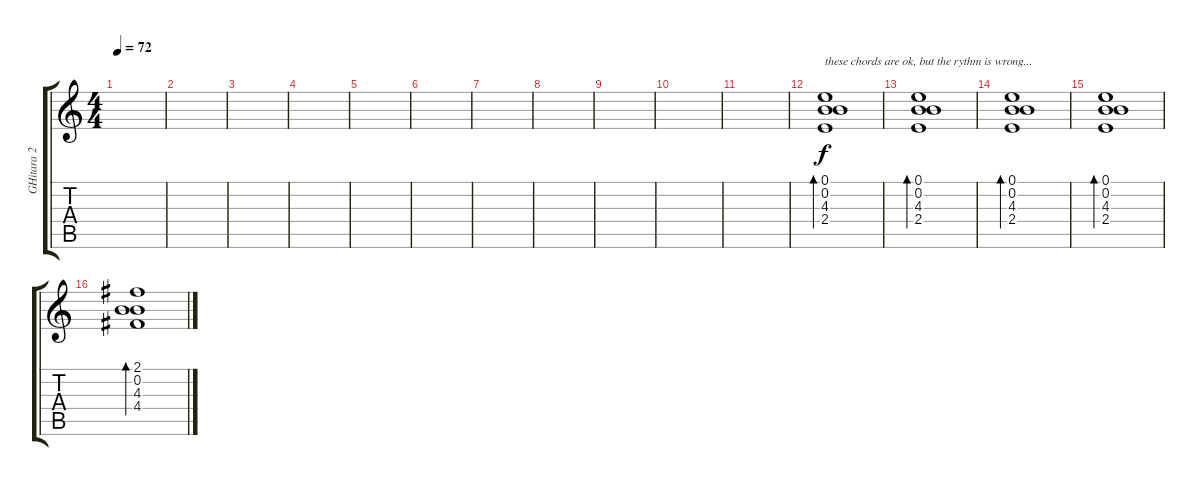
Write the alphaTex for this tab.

\track ("GHitara 2" "GHitara 2") {instrument acousticguitarsteel}
\staff {score tabs}
\tuning (E4 B3 G3 D3 A2 E2) {hide}
\ts (4 4)
\tempo 72
\clef g2
\ks c
|
|
|
|
|
|
|
|
|
|
|
(0.1 0.2 4.3 2.4).1{bd 120 txt "these chords are ok, but the rythm is wrong..." dy f} |
(0.1 0.2 4.3 2.4).1{bd 120} |
(0.1 0.2 4.3 2.4).1{bd 120} |
(0.1 0.2 4.3 2.4).1{bd 120} |
(2.1 0.2 4.3 4.4).1{bd 120}
